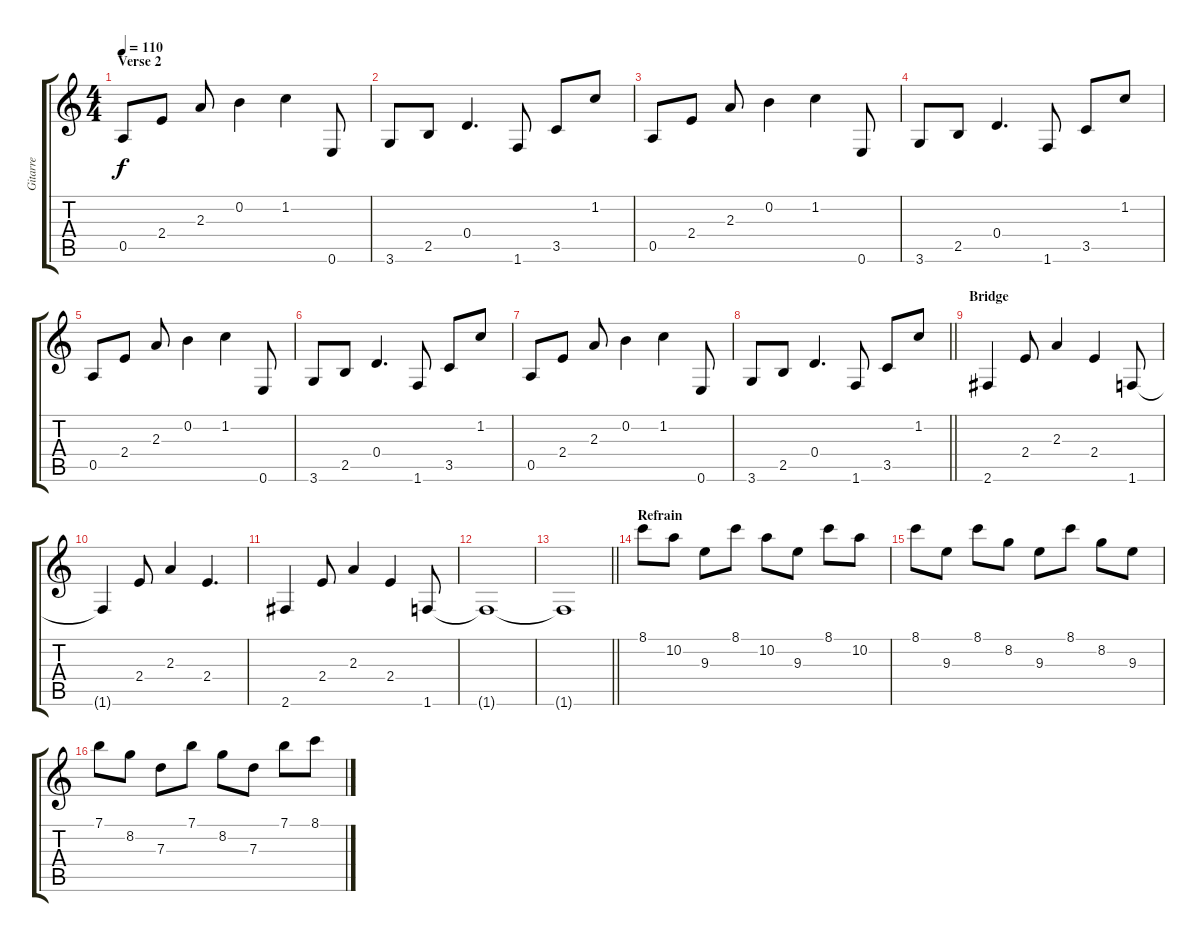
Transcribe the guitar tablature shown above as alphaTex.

\track ("Gitarre" "Gitarre") {instrument acousticguitarnylon}
\staff {score tabs}
\tuning (E4 B3 G3 D3 A2 E2) {hide}
\ts (4 4)
\section ("" "Verse 2")
\tempo 110
\clef g2
\ks c
0.5.8{dy f} 2.4.8 2.3.8 0.2.4 1.2.4 0.6.8 |
3.6.8 2.5.8 0.4.4{d} 1.6.8 3.5.8 1.2.8 |
0.5.8 2.4.8 2.3.8 0.2.4 1.2.4 0.6.8 |
3.6.8 2.5.8 0.4.4{d} 1.6.8 3.5.8 1.2.8 |
0.5.8 2.4.8 2.3.8 0.2.4 1.2.4 0.6.8 |
3.6.8 2.5.8 0.4.4{d} 1.6.8 3.5.8 1.2.8 |
0.5.8 2.4.8 2.3.8 0.2.4 1.2.4 0.6.8 |
\barLineRight lightlight
3.6.8 2.5.8 0.4.4{d} 1.6.8 3.5.8 1.2.8 |
\section ("" "Bridge")
2.6.4 2.4.8 2.3.4 2.4.4 1.6.8 |
1.6{t}.4 2.4.8 2.3.4 2.4.4{d} |
2.6.4 2.4.8 2.3.4 2.4.4 1.6.8 |
1.6{t}.1 |
\barLineRight lightlight
1.6{t}.1 |
\section ("" "Refrain")
8.1.8 10.2.8 9.3.8 8.1.8 10.2.8 9.3.8 8.1.8 10.2.8 |
8.1.8 9.3.8 8.1.8 8.2.8 9.3.8 8.1.8 8.2.8 9.3.8 |
7.1.8 8.2.8 7.3.8 7.1.8 8.2.8 7.3.8 7.1.8 8.1.8
